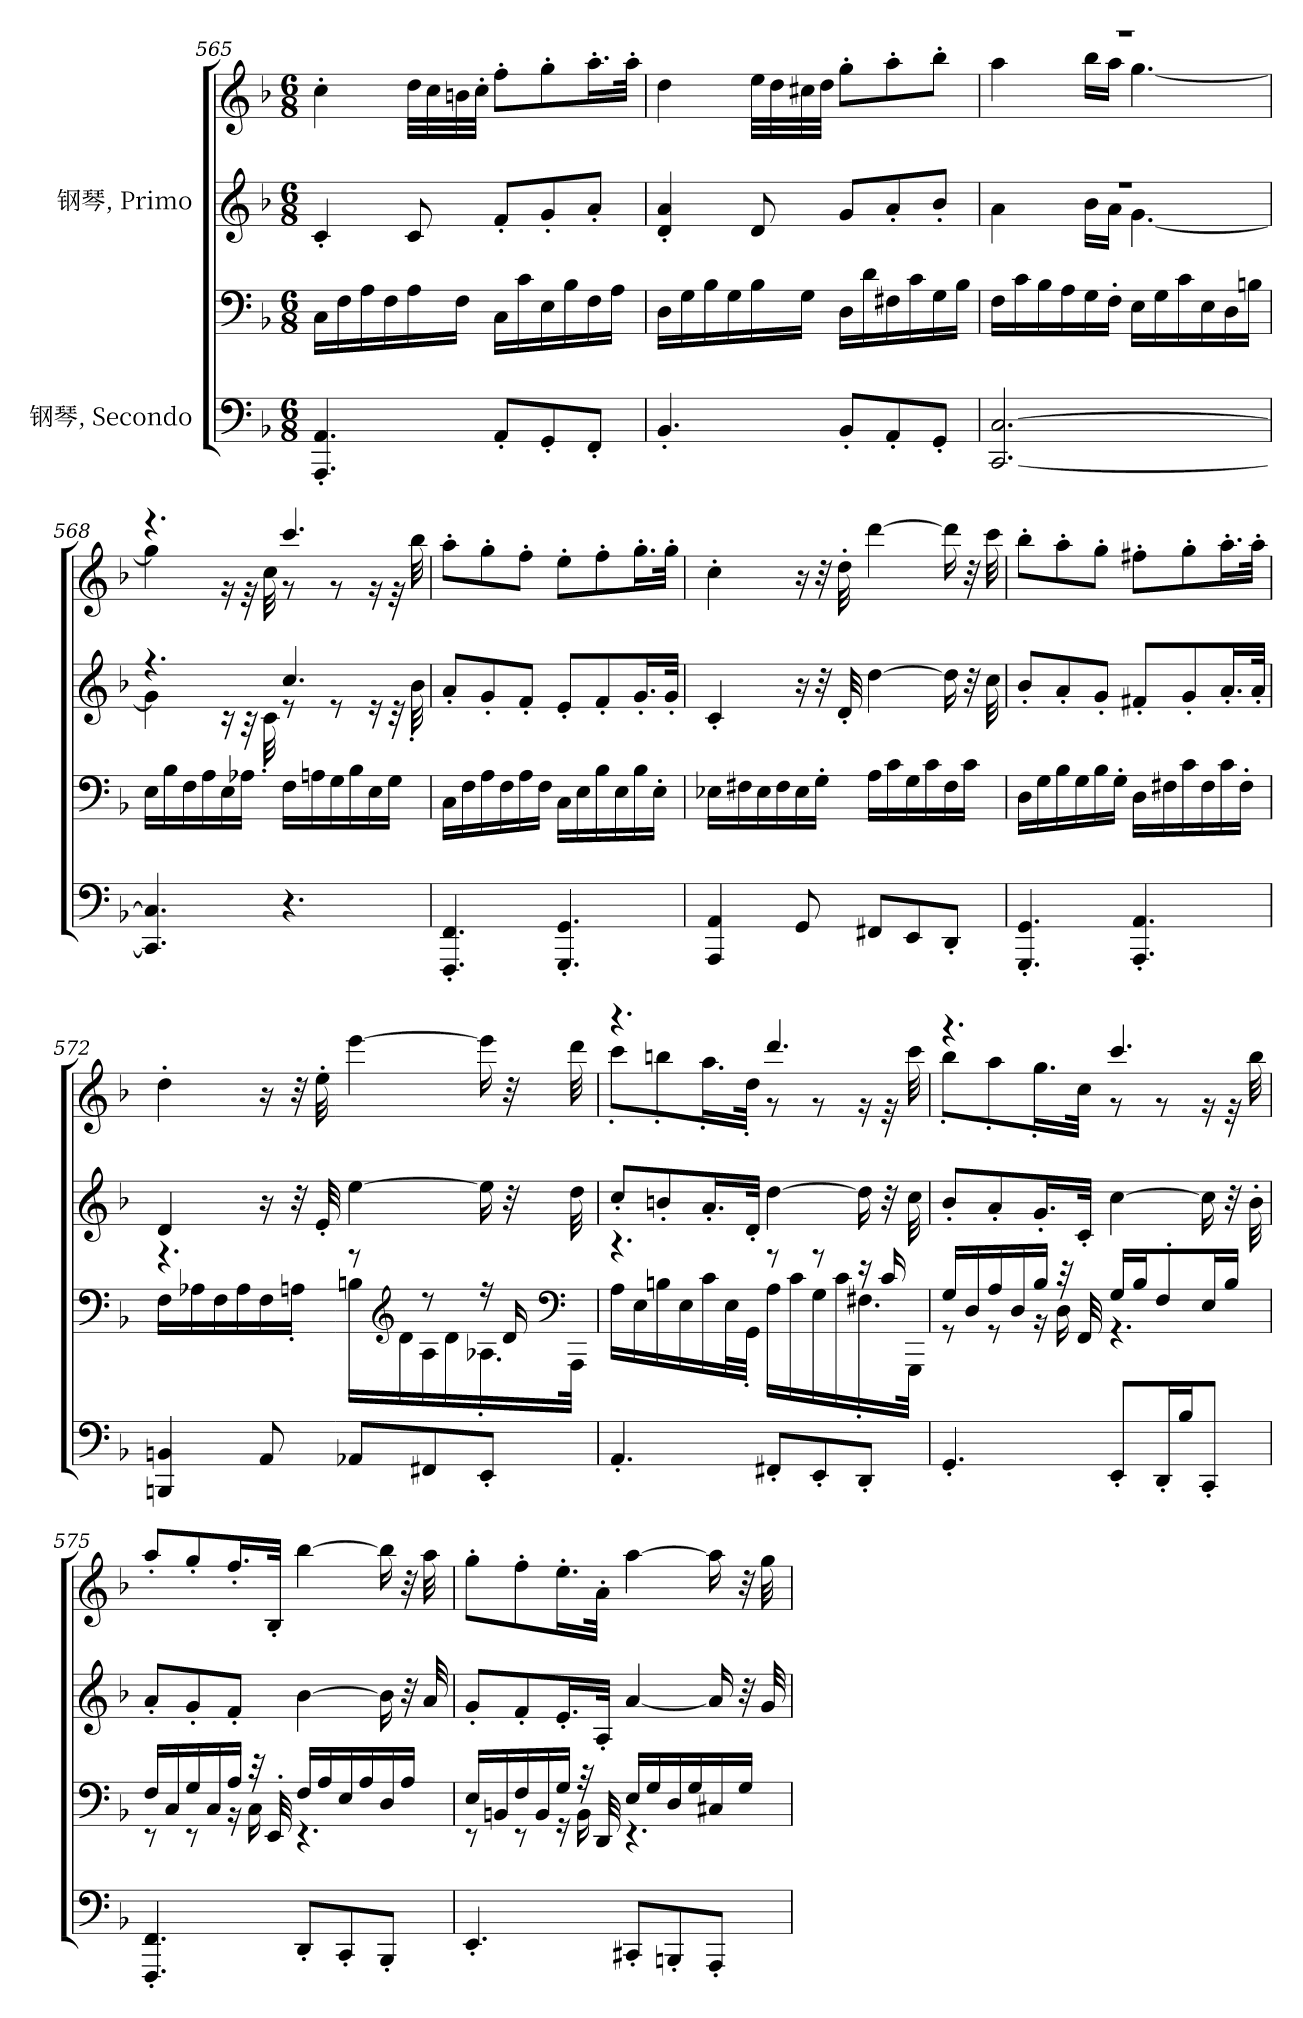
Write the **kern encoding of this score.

**kern	**kern	**kern	**kern
*part2	*part2	*part1	*part1
*staff4	*staff3	*staff2	*staff1
*I"钢琴, Secondo	*	*I"钢琴, Primo	*
*clefF4	*clefF4	*clefG2	*clefG2
*k[b-]	*k[b-]	*k[b-]	*k[b-]
*M6/8	*M6/8	*M6/8	*M6/8
=565	=565	=565	=565
4.AAA/' 4.AA/'	16C\LL	4c'/	4cc'\
.	16F\	.	.
.	16A\	.	.
.	16F\	.	.
.	16A\	8c/	32dd\LLL
.	.	.	32cc\
.	16F\JJ	.	32bn\
.	.	.	32cc'\JJJ
8AA'/L	16C\LL	8f'/L	8ff'\L
.	16c\	.	.
8GG'/	16E\	8g'/	8gg'\
.	16B-\	.	.
8FF'/J	16F\	8a'/J	16.aa'\L
.	16A\JJ	.	.
.	.	.	32aa'\JJk
!!LO:LB:g=z
=566	=566	=566	=566
4.BB-'/	16D\LL	4d/' 4a/'	4dd\
.	16G\	.	.
.	16B-\	.	.
.	16G\	.	.
.	16B-\	8d/	32ee\LLL
.	.	.	32dd\
.	16G\JJ	.	32cc#X\
.	.	.	32dd\JJJ
8BB-'/L	16D\LL	8g/L	8gg'\L
.	16d\	.	.
8AA'/	16F#X\	8a'/	8aa'\
.	16c\	.	.
8GG'/J	16G\	8b-'/J	8bb-'\J
.	16B-\JJ	.	.
=567	=567	=567	=567
*	*	*^	*^
[2.CC/ [2.C/	16F\LL	2.r	4a\	2.r	4aa\
.	16c\	.	.	.	.
.	16B-\	.	.	.	.
.	16A\	.	.	.	.
.	16G\	.	16b-\LL	.	16bb-\LL
.	16F'\JJ	.	16a\JJ	.	16aa\JJ
.	16E\LL	.	[4.g\	.	[4.gg\
.	16G\	.	.	.	.
.	16c\	.	.	.	.
.	16E\	.	.	.	.
.	16D\	.	.	.	.
.	16Bn\JJ	.	.	.	.
=568	=568	=568	=568	=568	=568
4.CC/] 4.C/]	16E\LL	4.r	4g\]	4.r	4gg\]
.	16B-\	.	.	.	.
.	16F\	.	.	.	.
.	16A\	.	.	.	.
.	16E\	.	16r	.	16r
.	16A-X\JJ	.	32r	.	32r
.	.	.	32c'\	.	32cc\
4.r	16F\LL	4.cc/	8r	4.ccc/	8r
.	16An\	.	.	.	.
.	16G\	.	8r	.	8r
.	16B-\	.	.	.	.
.	16E\	.	16r	.	16r
.	16G\JJ	.	32r	.	32r
.	.	.	32b-'\	.	32bb-\
*	*	*v	*v	*	*
*	*	*	*v	*v
!!LO:PB:g=z
=569	=569	=569	=569
4.FFF/' 4.FF/'	16C\LL	8a'/L	8aa'\L
.	16F\	.	.
.	16A\	8g'/	8gg'\
.	16F\	.	.
.	16A\	8f'/J	8ff'\J
.	16F\JJ	.	.
4.GGG/' 4.GG/'	16C\LL	8e'/L	8ee'\L
.	16E\	.	.
.	16B-\	8f'/	8ff'\
.	16E\	.	.
.	16B-\	16.g'/L	16.gg'\L
.	16E'\JJ	.	.
.	.	32g'/JJk	32gg'\JJk
=570	=570	=570	=570
4AAA/ 4AA/	16E-X\LL	4c'/	4cc'\
.	16F#X\	.	.
.	16E-\	.	.
.	16F#\	.	.
8GG/	16E-\	16r	16r
.	16G'\JJ	32r	32r
.	.	32d'/	32dd'\
8FF#X/L	16A\LL	[4dd\	[4ddd\
.	16c\	.	.
8EE/	16G\	.	.
.	16c\	.	.
8DD'/J	16F#\	16dd\]	16ddd\]
.	16c\JJ	32r	32r
.	.	32cc\	32ccc\
=571	=571	=571	=571
4.GGG/' 4.GG/'	16D\LL	8b-'/L	8bb-'\L
.	16G\	.	.
.	16B-\	8a'/	8aa'\
.	16G\	.	.
.	16B-\	8g'/J	8gg'\J
.	16G'\JJ	.	.
4.AAA/' 4.AA/'	16D\LL	8f#X'/L	8ff#X'\L
.	16F#X\	.	.
.	16c\	8g'/	8gg'\
.	16F#\	.	.
.	16c\	16.a'/L	16.aa'\L
.	16F#'\JJ	.	.
.	.	32a'/JJk	32aa'\JJk
!!LO:LB:g=z
=572	=572	=572	=572
*	*^	*	*
4BBBn/ 4BBn/	4.r	16F\LL	4d/	4dd'\
.	.	16A-X\	.	.
.	.	16F\	.	.
.	.	16A-\	.	.
8AA/	.	16F\	16r	16r
.	.	16An'\JJ	32r	32r
.	.	.	32e'/	32ee'\
8AA-X/L	8r	16Bn\LL	[4ee\	[4eee\
*	*clefG2	*	*	*
.	.	16d\	.	.
8FF#X/	8r	16A\	.	.
.	.	16d\	.	.
8EE'/J	16r	16.A-X'\	16ee\]	16eee\]
.	16d/	.	32r	32r
*	*clefF4	*	*	*
.	.	32AAA\JJk	32dd\	32ddd\
=573	=573	=573	=573	=573
*	*	*	*	*^
4.AA'/	4.r	16A\LL	8cc'/L	4.r	8ccc'\L
.	.	16E\	.	.	.
.	.	16Bn\	8bn'/	.	8bbn'\
.	.	16E\	.	.	.
.	.	16c\	16.a'/L	.	16.aa'\L
.	.	32E\L	.	.	.
.	.	32GG'\JJJ	32d'/JJk	.	32dd'\JJk
8FF#X'/L	8r	16A\LL	[4dd\	4.ddd/	8r
.	.	16c\	.	.	.
8EE'/	8r	16G\	.	.	8r
.	.	16c\	.	.	.
8DD'/J	16r	16.F#X'\	16dd\]	.	16r
.	16c/	.	32r	.	32r
.	.	32GGG\JJk	32cc\	.	32ccc\
!!LO:LB:g=z	!!
=574	=574	=574	=574	=574	=574
4.GG'/	16G/LL	8r	8b-'/L	4.r	8bb-'\L
.	16D/	.	.	.	.
.	16A/	8r	8a'/	.	8aa'\
.	16D/	.	.	.	.
.	16B-/JJ	16r	16.g'/L	.	16.gg'\L
.	32r	16D\	.	.	.
.	32FF/	.	32c'/JJk	.	32cc\JJk
8EE'/L	16G/LL	4.r	[4cc\	4.ccc/	8r
.	16B-/J	.	.	.	.
16DD'/L	8F'/	.	.	.	8r
16B-/J	.	.	.	.	.
8CC'/J	16E/L	.	16cc\]	.	16r
.	16B-/JJ	.	32r	.	32r
.	.	.	32b-'\	.	32bb-\
*	*	*	*	*v	*v
=575	=575	=575	=575	=575
4.FFF/' 4.FF/'	16F/LL	8r	8a'/L	8aa'/L
.	16C/	.	.	.
.	16G/	8r	8g'/	8gg'/
.	16C/	.	.	.
.	16A/JJ	16r	8f'/J	16.ff'/L
.	32r	16C\	.	.
.	32EE'/	.	.	32B-'/JJk
8DD'/L	16F/LL	4.r	[4b-\	[4bb-\
.	16A/	.	.	.
8CC'/	16E/	.	.	.
.	16A/	.	.	.
8BBB-'/J	16D/	.	16b-\]	16bb-\]
.	16A/JJ	.	32r	32r
.	.	.	32a/	32aa\
!!LO:PB:g=z
=576	=576	=576	=576	=576
4.EE'/	16E/LL	8r	8g'/L	8gg'\L
.	16BBn/	.	.	.
.	16F/	8r	8f'/	8ff'\
.	16BB/	.	.	.
.	16G/JJ	16r	16.e'/L	16.ee'\L
.	32r	16BB\	.	.
.	32DD/	.	32A'/JJk	32a'\JJk
8CC#X'/L	16E/LL	4.r	[4a/	[4aa\
.	16G/	.	.	.
8BBBn'/	16D/	.	.	.
.	16G/	.	.	.
8AAA'/J	16C#X/	.	16a/]	16aa\]
.	16G/JJ	.	32r	32r
.	.	.	32g/	32gg\
*	*v	*v	*	*
=	=	=	=
*-	*-	*-	*-
